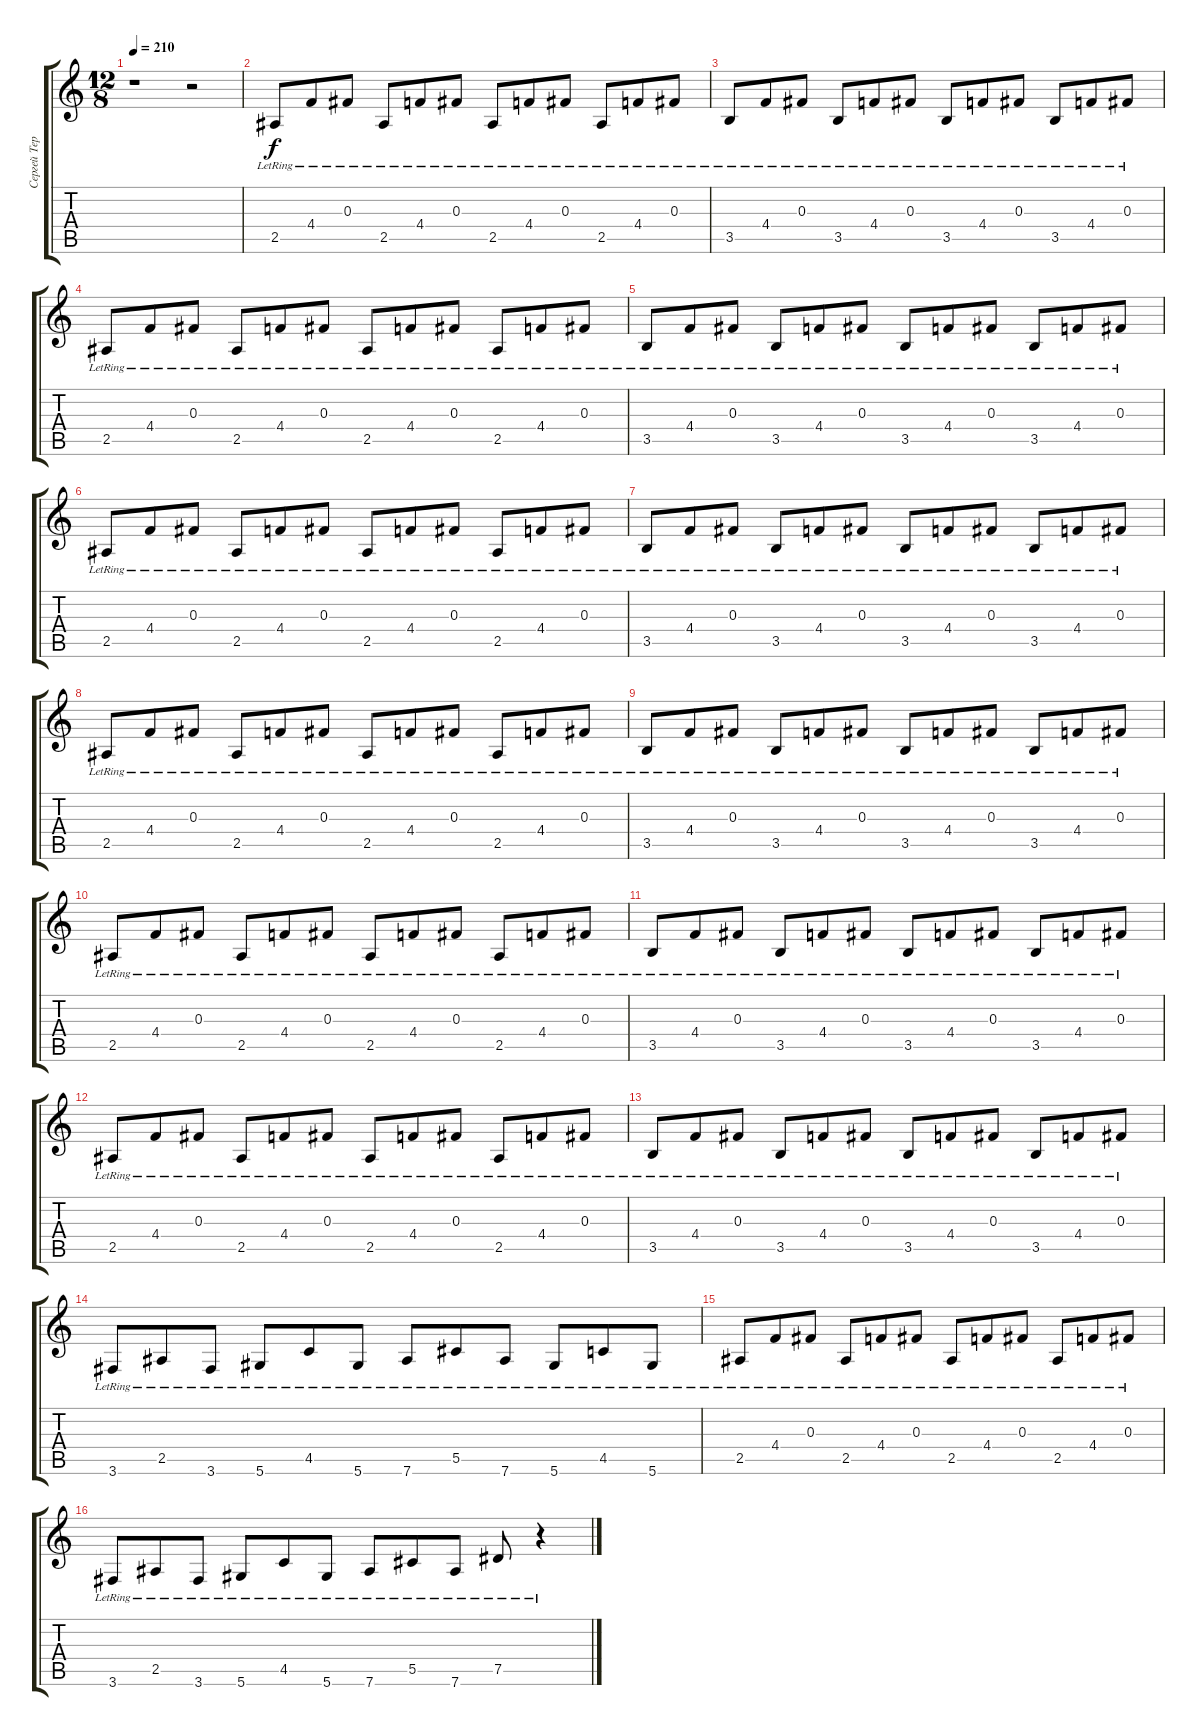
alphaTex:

\track ("Сергей Терентьев" "Сергей Тер") {instrument distortionguitar}
\staff {score tabs}
\tuning (Eb4 Bb3 Gb3 Db3 Ab2 Eb2) {hide}
\ts (12 8)
\tempo 210
\tempo 101
\tempo 210
\clef g2
\ks c
r.1{dy f instrument distortionguitar} r.2 |
2.5{lr}.8{instrument acousticguitarsteel} 4.4{lr}.8 0.3{lr}.8 2.5{lr}.8 4.4{lr}.8 0.3{lr}.8 2.5{lr}.8 4.4{lr}.8 0.3{lr}.8 2.5{lr}.8 4.4{lr}.8 0.3{lr}.8 |
3.5{lr}.8 4.4{lr}.8 0.3{lr}.8 3.5{lr}.8 4.4{lr}.8 0.3{lr}.8 3.5{lr}.8 4.4{lr}.8 0.3{lr}.8 3.5{lr}.8 4.4{lr}.8 0.3{lr}.8 |
2.5{lr}.8 4.4{lr}.8 0.3{lr}.8 2.5{lr}.8 4.4{lr}.8 0.3{lr}.8 2.5{lr}.8 4.4{lr}.8 0.3{lr}.8 2.5{lr}.8 4.4{lr}.8 0.3{lr}.8 |
3.5{lr}.8 4.4{lr}.8 0.3{lr}.8 3.5{lr}.8 4.4{lr}.8 0.3{lr}.8 3.5{lr}.8 4.4{lr}.8 0.3{lr}.8 3.5{lr}.8 4.4{lr}.8 0.3{lr}.8 |
2.5{lr}.8 4.4{lr}.8 0.3{lr}.8 2.5{lr}.8 4.4{lr}.8 0.3{lr}.8 2.5{lr}.8 4.4{lr}.8 0.3{lr}.8 2.5{lr}.8 4.4{lr}.8 0.3{lr}.8 |
3.5{lr}.8 4.4{lr}.8 0.3{lr}.8 3.5{lr}.8 4.4{lr}.8 0.3{lr}.8 3.5{lr}.8 4.4{lr}.8 0.3{lr}.8 3.5{lr}.8 4.4{lr}.8 0.3{lr}.8 |
2.5{lr}.8 4.4{lr}.8 0.3{lr}.8 2.5{lr}.8 4.4{lr}.8 0.3{lr}.8 2.5{lr}.8 4.4{lr}.8 0.3{lr}.8 2.5{lr}.8 4.4{lr}.8 0.3{lr}.8 |
3.5{lr}.8 4.4{lr}.8 0.3{lr}.8 3.5{lr}.8 4.4{lr}.8 0.3{lr}.8 3.5{lr}.8 4.4{lr}.8 0.3{lr}.8 3.5{lr}.8 4.4{lr}.8 0.3{lr}.8 |
2.5{lr}.8 4.4{lr}.8 0.3{lr}.8 2.5{lr}.8 4.4{lr}.8 0.3{lr}.8 2.5{lr}.8 4.4{lr}.8 0.3{lr}.8 2.5{lr}.8 4.4{lr}.8 0.3{lr}.8 |
3.5{lr}.8 4.4{lr}.8 0.3{lr}.8 3.5{lr}.8 4.4{lr}.8 0.3{lr}.8 3.5{lr}.8 4.4{lr}.8 0.3{lr}.8 3.5{lr}.8 4.4{lr}.8 0.3{lr}.8 |
2.5{lr}.8 4.4{lr}.8 0.3{lr}.8 2.5{lr}.8 4.4{lr}.8 0.3{lr}.8 2.5{lr}.8 4.4{lr}.8 0.3{lr}.8 2.5{lr}.8 4.4{lr}.8 0.3{lr}.8 |
3.5{lr}.8 4.4{lr}.8 0.3{lr}.8 3.5{lr}.8 4.4{lr}.8 0.3{lr}.8 3.5{lr}.8 4.4{lr}.8 0.3{lr}.8 3.5{lr}.8 4.4{lr}.8 0.3{lr}.8 |
3.6{lr}.8 2.5{lr}.8 3.6{lr}.8 5.6{lr}.8 4.5{lr}.8 5.6{lr}.8 7.6{lr}.8 5.5{lr}.8 7.6{lr}.8 5.6{lr}.8 4.5{lr}.8 5.6{lr}.8 |
2.5{lr}.8 4.4{lr}.8 0.3{lr}.8 2.5{lr}.8 4.4{lr}.8 0.3{lr}.8 2.5{lr}.8 4.4{lr}.8 0.3{lr}.8 2.5{lr}.8 4.4{lr}.8 0.3{lr}.8 |
3.6{lr}.8 2.5{lr}.8 3.6{lr}.8 5.6{lr}.8 4.5{lr}.8 5.6{lr}.8 7.6{lr}.8 5.5{lr}.8 7.6{lr}.8 7.5{lr}.8 r.4
